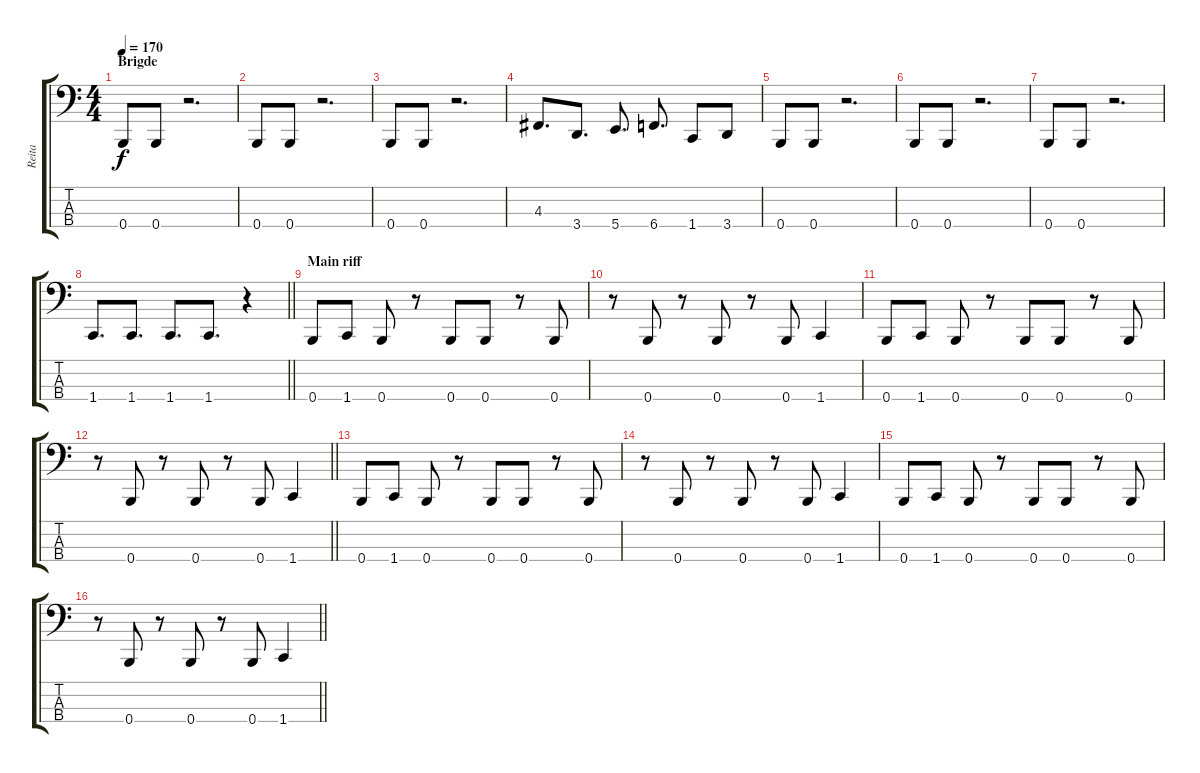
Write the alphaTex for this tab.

\track ("Reita" "Reita") {instrument electricbasspick}
\staff {score tabs}
\tuning (C2 G1 D1 B0) {hide}
\ts (4 4)
\section ("" "Brigde")
\tempo 170
\clef f4
\ks c
0.4.8{dy f} 0.4.8 r.2{d} |
0.4.8 0.4.8 r.2{d} |
0.4.8 0.4.8 r.2{d} |
4.3.8{d} 3.4.8{d} 5.4.8{d} 6.4.8{d} 1.4.8 3.4.8 |
0.4.8 0.4.8 r.2{d} |
0.4.8 0.4.8 r.2{d} |
0.4.8 0.4.8 r.2{d} |
\barLineRight lightlight
1.4.8{d} 1.4.8{d} 1.4.8{d beam merge} 1.4.8{d} r.4 |
\section ("" "Main riff")
0.4.8 1.4.8 0.4.8 r.8 0.4.8 0.4.8 r.8 0.4.8 |
r.8 0.4.8 r.8 0.4.8 r.8 0.4.8 1.4.4 |
0.4.8 1.4.8 0.4.8 r.8 0.4.8 0.4.8 r.8 0.4.8 |
\barLineRight lightlight
r.8 0.4.8 r.8 0.4.8 r.8 0.4.8 1.4.4 |
0.4.8 1.4.8 0.4.8 r.8 0.4.8 0.4.8 r.8 0.4.8 |
r.8 0.4.8 r.8 0.4.8 r.8 0.4.8 1.4.4 |
0.4.8 1.4.8 0.4.8 r.8 0.4.8 0.4.8 r.8 0.4.8 |
\barLineRight lightlight
r.8 0.4.8 r.8 0.4.8 r.8 0.4.8 1.4.4
